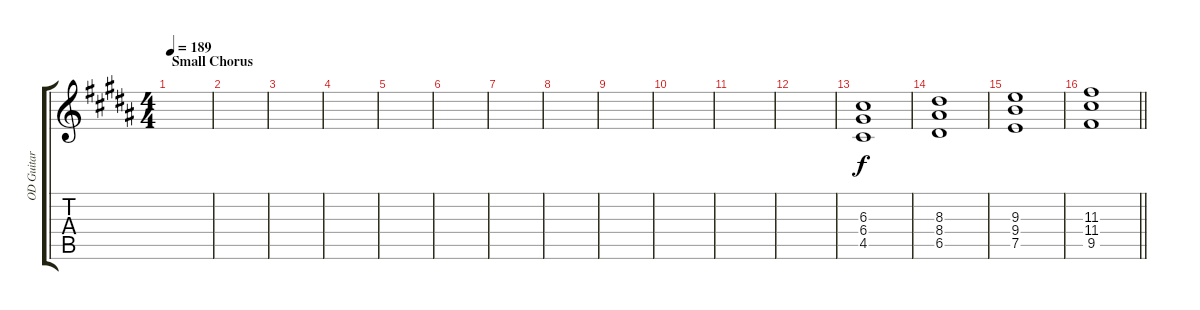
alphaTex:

\track ("OD Guitar" "OD Guitar") {instrument overdrivenguitar}
\staff {score tabs}
\tuning (E4 B3 G3 D3 A2 E2) {hide}
\ts (4 4)
\section ("" "Small Chorus")
\tempo 189
\clef g2
\ks b
|
|
|
|
|
|
|
|
|
|
|
|
(6.3 6.4 4.5).1{dy f} |
(8.3 8.4 6.5).1 |
(9.3 9.4 7.5).1 |
\barLineRight lightlight
(11.3 11.4 9.5).1
